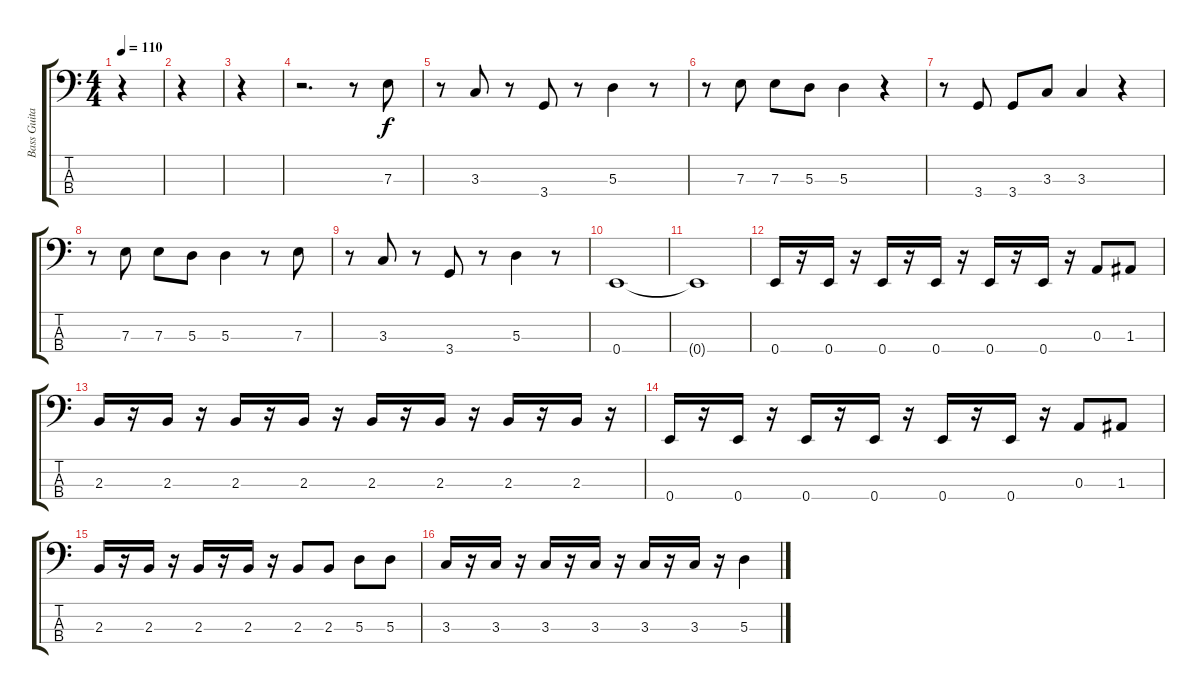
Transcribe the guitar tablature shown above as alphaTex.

\track ("Bass Guitar" "Bass Guita") {instrument electricbassfinger}
\staff {score tabs}
\tuning (G2 D2 A1 E1) {hide}
\ts (4 4)
\tempo 110
\clef f4
\ks c
r.4{dy f instrument electricbassfinger} |
r.4 |
r.4 |
r.2{d} r.8 7.3.8 |
r.8 3.3.8 r.8 3.4.8 r.8 5.3.4 r.8 |
r.8 7.3.8 7.3.8 5.3.8 5.3.4 r.4 |
r.8 3.4.8 3.4.8 3.3.8 3.3.4 r.4 |
r.8 7.3.8 7.3.8 5.3.8 5.3.4 r.8 7.3.8 |
r.8 3.3.8 r.8 3.4.8 r.8 5.3.4 r.8 |
0.4.1 |
0.4{t}.1 |
0.4.16 r.16 0.4.16 r.16 0.4.16 r.16 0.4.16 r.16 0.4.16 r.16 0.4.16 r.16 0.3.8 1.3.8 |
2.3.16 r.16 2.3.16 r.16 2.3.16 r.16 2.3.16 r.16 2.3.16 r.16 2.3.16 r.16 2.3.16 r.16 2.3.16 r.16 |
0.4.16 r.16 0.4.16 r.16 0.4.16 r.16 0.4.16 r.16 0.4.16 r.16 0.4.16 r.16 0.3.8 1.3.8 |
2.3.16 r.16 2.3.16 r.16 2.3.16 r.16 2.3.16 r.16 2.3.8 2.3.8 5.3.8 5.3.8 |
3.3.16 r.16 3.3.16 r.16 3.3.16 r.16 3.3.16 r.16 3.3.16 r.16 3.3.16 r.16 5.3.4
